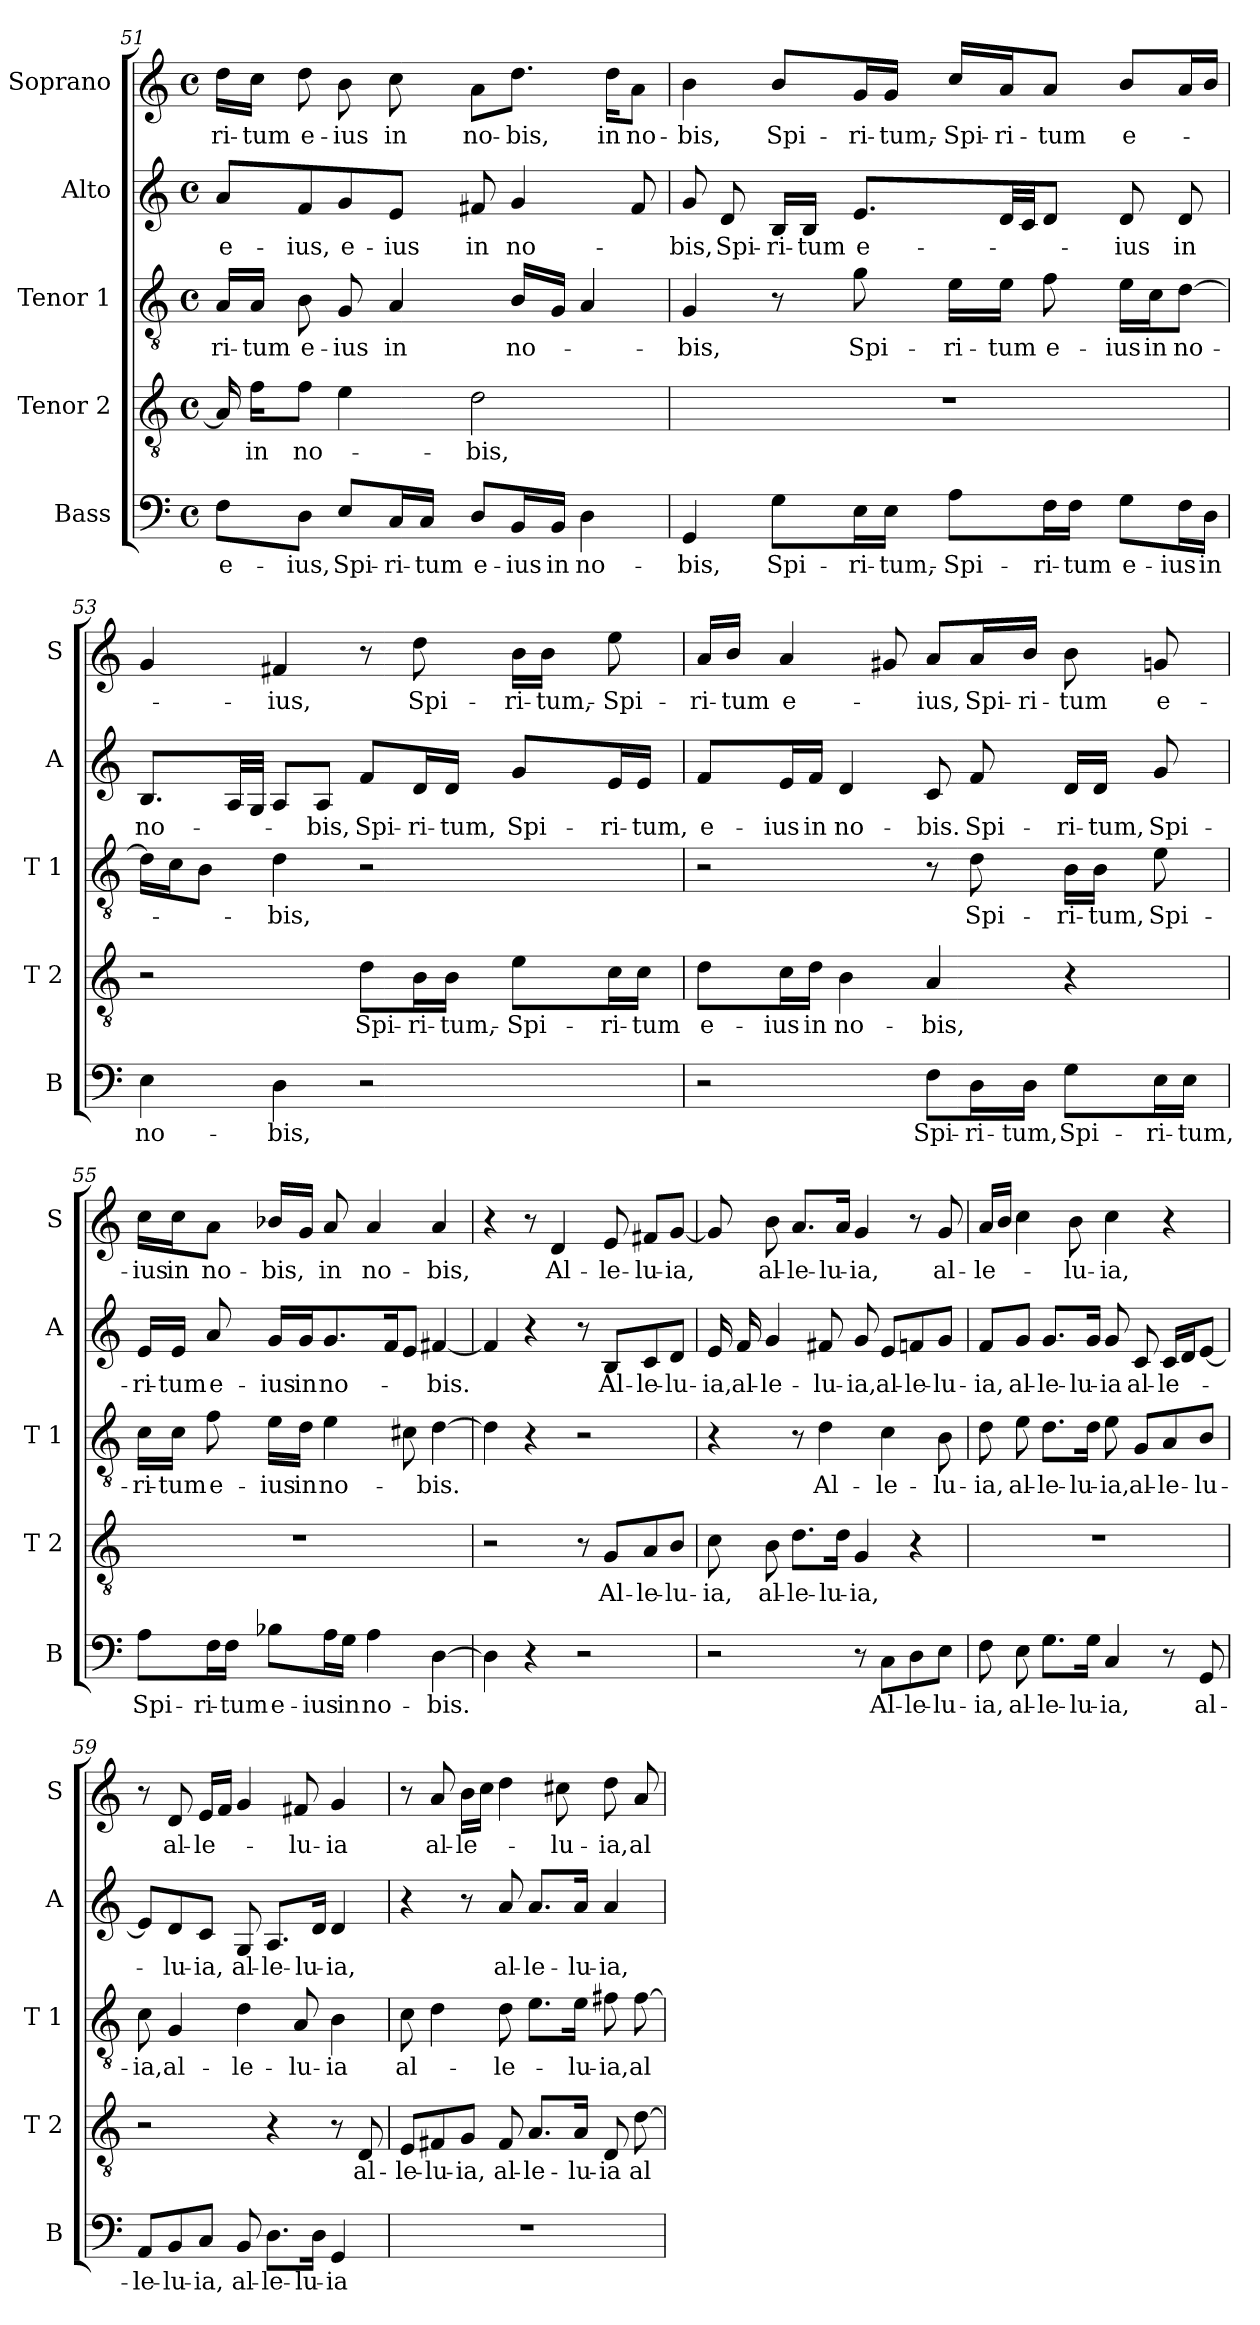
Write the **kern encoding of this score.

**kern	**text	**kern	**text	**kern	**text	**kern	**text	**kern	**text
*part5	*part5	*part4	*part4	*part3	*part3	*part2	*part2	*part1	*part1
*staff5	*staff5	*staff4	*staff4	*staff3	*staff3	*staff2	*staff2	*staff1	*staff1
*I"Bass	*	*I"Tenor 2	*	*I"Tenor 1	*	*I"Alto	*	*I"Soprano	*
*I'B	*	*I'T 2	*	*I'T 1	*	*I'A	*	*I'S	*
*clefF4	*	*clefGv2	*	*clefGv2	*	*clefG2	*	*clefG2	*
*k[]	*	*k[]	*	*k[]	*	*k[]	*	*k[]	*
*C:	*	*C:	*	*C:	*	*C:	*	*C:	*
*M4/4	*	*M4/4	*	*M4/4	*	*M4/4	*	*M4/4	*
*met(c)	*	*met(c)	*	*met(c)	*	*met(c)	*	*met(c)	*
=51	=51	=51	=51	=51	=51	=51	=51	=51	=51
8F\L	e-	16A/]	.	16A/LL	-ri-	8a/L	e-	16dd\LL	-ri-
.	.	16f\KL	in	16A/JJ	-tum	.	.	16cc\JJ	-tum
8D\J	-ius,	8f\J	no-	8B\	e-	8f/	-ius,	8dd\	e-
8E/L	Spi-	4e\	.	8G/	-ius	8g/	e-	8b\	-ius
16C/L	-ri-	.	.	4A/	in	8e/J	-ius	8cc\	in
16C/JJ	-tum	.	.	.	.	.	.	.	.
8D/L	e-	2d\	-bis,	.	.	8f#X/	in	8a\L	no-
16BB/L	-ius	.	.	16B/LL	no-	4g/	no-	8.dd\J	-bis,
16BB/JJ	in	.	.	16G/JJ	.	.	.	.	.
4D\	no-	.	.	4A/	.	.	.	.	.
.	.	.	.	.	.	.	.	16dd\KL	in
.	.	.	.	.	.	8f#/	.	8a\J	no-
!!LO:PB:g=z
=52	=52	=52	=52	=52	=52	=52	=52	=52	=52
4GG/	-bis,	1r	.	4G/	-bis,	8g/	-bis,	4b\	-bis,
.	.	.	.	.	.	8d/	Spi-	.	.
8G\L	Spi-	.	.	8r	.	16B/LL	-ri-	8b/L	Spi-
.	.	.	.	.	.	16B/JJ	-tum	.	.
16E\L	-ri-	.	.	8g\	Spi-	8.e/L	e-	16g/L	-ri-
16E\JJ	-tum,-	.	.	.	.	.	.	16g/JJ	-tum,-
8A\L	-Spi-	.	.	16e\LL	-ri-	.	.	16cc/LL	-Spi-
.	.	.	.	16e\JJ	-tum	32d/LL	.	16a/J	-ri-
.	.	.	.	.	.	32c/JJ	.	.	.
16F\L	-ri-	.	.	8f\	e-	8d/J	.	8a/J	-tum
16F\JJ	-tum	.	.	.	.	.	.	.	.
8G\L	e-	.	.	16e\LL	-ius	8d/	-ius	8b/L	e-
.	.	.	.	16c\J	in	.	.	.	.
16F\L	-ius	.	.	[8d\J	no-	8d/	in	16a/L	.
16D\JJ	in	.	.	.	.	.	.	16b/JJ	.
=53	=53	=53	=53	=53	=53	=53	=53	=53	=53
4E\	no-	2r	.	16d\LL]	.	8.B/L	no-	4g/	.
.	.	.	.	16c\J	.	.	.	.	.
.	.	.	.	8B\J	.	.	.	.	.
.	.	.	.	.	.	32A/LL	.	.	.
.	.	.	.	.	.	32G/JJJ	.	.	.
4D\	-bis,	.	.	4d\	-bis,	8A/L	.	4f#X/	-ius,
.	.	.	.	.	.	8A/J	-bis,	.	.
2r	.	8d\L	Spi-	2r	.	8f/L	Spi-	8r	.
.	.	16B\L	-ri-	.	.	16d/L	-ri-	8dd\	Spi-
.	.	16B\JJ	-tum,-	.	.	16d/JJ	-tum,	.	.
.	.	8e\L	-Spi-	.	.	8g/L	Spi-	16b\LL	-ri-
.	.	.	.	.	.	.	.	16b\JJ	-tum,-
.	.	16c\L	-ri-	.	.	16e/L	-ri-	8ee\	-Spi-
.	.	16c\JJ	-tum	.	.	16e/JJ	-tum,	.	.
!!LO:LB:g=z
=54	=54	=54	=54	=54	=54	=54	=54	=54	=54
2r	.	8d\L	e-	2r	.	8f/L	e-	16a/LL	-ri-
.	.	.	.	.	.	.	.	16b/JJ	-tum
.	.	16c\L	-ius	.	.	16e/L	-ius	4a/	e-
.	.	16d\JJ	in	.	.	16f/JJ	in	.	.
.	.	4B\	no-	.	.	4d/	no-	.	.
.	.	.	.	.	.	.	.	8g#X/	.
8F\L	Spi-	4A/	-bis,	8r	.	8c/	-bis.	8a/L	-ius,
16D\L	-ri-	.	.	8d\	Spi-	8f/	Spi-	16a/L	Spi-
16D\JJ	-tum,	.	.	.	.	.	.	16b/JJ	-ri-
8G\L	Spi-	4r	.	16B\LL	-ri-	16d/LL	-ri-	8b\	-tum
.	.	.	.	16B\JJ	-tum,	16d/JJ	-tum,	.	.
16E\L	-ri-	.	.	8e\	Spi-	8g/	Spi-	8gn/	e-
16E\JJ	-tum,	.	.	.	.	.	.	.	.
=55	=55	=55	=55	=55	=55	=55	=55	=55	=55
8A\L	Spi-	1r	.	16c\LL	-ri-	16e/LL	-ri-	16cc\LL	-ius
.	.	.	.	16c\JJ	-tum	16e/JJ	-tum	16cc\J	in
16F\L	-ri-	.	.	8f\	e-	8a/	e-	8a\J	no-
16F\JJ	-tum	.	.	.	.	.	.	.	.
8B-X\L	e-	.	.	16e\LL	-ius	16g/LL	-ius	16b-X/LL	-bis,
.	.	.	.	16d\JJ	in	16g/J	in	16g/JJ	.
16A\L	-ius	.	.	4e\	no-	8.g/	no-	8a/	in
16G\JJ	in	.	.	.	.	.	.	.	.
4A\	no-	.	.	.	.	.	.	4a/	no-
.	.	.	.	.	.	16f/k	.	.	.
.	.	.	.	8c#X\	.	8e/J	.	.	.
[4D\	-bis.	.	.	[4d\	-bis.	[4f#X/	-bis.	4a/	-bis,
!!LO:PB:g=z
=56	=56	=56	=56	=56	=56	=56	=56	=56	=56
4D\]	.	2r	.	4d\]	.	4f#/]	.	4r	.
4r	.	.	.	4r	.	4r	.	8r	.
.	.	.	.	.	.	.	.	4d/	Al-
2r	.	8r	.	2r	.	8r	.	.	.
.	.	8G/L	Al-	.	.	8B/L	Al-	8e/	-le-
.	.	8A/	-le-	.	.	8c/	-le-	8f#X/L	-lu-
.	.	8B/J	-lu-	.	.	8d/J	-lu-	[8g/J	-ia,
=57	=57	=57	=57	=57	=57	=57	=57	=57	=57
2r	.	8c\	-ia,	4r	.	16e/	-ia,	8g/]	.
.	.	.	.	.	.	16f/	al-	.	.
.	.	8B\	al-	.	.	4g/	-le-	8b\	al-
.	.	8.d\L	-le-	8r	.	.	.	8.a/L	-le-
.	.	.	.	4d\	Al-	8f#X/	-lu-	.	.
.	.	16d\Jk	-lu-	.	.	.	.	16a/Jk	-lu-
8r	.	4G/	-ia,	.	.	8g/	-ia,	4g/	-ia,
8C\L	Al-	.	.	4c\	-le-	8e/L	al-	.	.
8D\	-le-	4r	.	.	.	8fn/	-le-	8r	.
8E\J	-lu-	.	.	8B\	-lu-	8g/J	-lu-	8g/	al-
=58	=58	=58	=58	=58	=58	=58	=58	=58	=58
8F\	-ia,	1r	.	8d\	-ia,	8f/L	-ia,	16a/LL	-le-
.	.	.	.	.	.	.	.	16b/JJ	.
8E\	al-	.	.	8e\	al-	8g/J	al-	4cc\	.
8.G\L	-le-	.	.	8.d\L	-le-	8.g/L	-le-	.	.
.	.	.	.	.	.	.	.	8b\	-lu-
16G\Jk	-lu-	.	.	16d\Jk	-lu-	16g/Jk	-lu-	.	.
4C/	-ia,	.	.	8e\	-ia,	8g/	-ia	4cc\	-ia,
.	.	.	.	8G/L	al-	8c/	al-	.	.
8r	.	.	.	8A/	-le-	16c/LL	-le-	4r	.
.	.	.	.	.	.	16d/J	.	.	.
8GG/	al-	.	.	8B/J	-lu-	[8e/J	.	.	.
!!LO:LB:g=z
=59	=59	=59	=59	=59	=59	=59	=59	=59	=59
8AA/L	-le-	2r	.	8c\	-ia,	8e/L]	.	8r	.
8BB/	-lu-	.	.	4G/	al-	8d/	-lu-	8d/	al-
8C/J	-ia,	.	.	.	.	8c/J	-ia,	16e/LL	-le-
.	.	.	.	.	.	.	.	16f/JJ	.
8BB/	al-	.	.	4d\	-le-	8G/	al-	4g/	.
8.D\L	-le-	4r	.	.	.	8.A/L	-le-	.	.
.	.	.	.	8A/	-lu-	.	.	8f#X/	-lu-
16D\Jk	-lu-	.	.	.	.	16d/Jk	-lu-	.	.
4GG/	-ia	8r	.	4B\	-ia	4d/	-ia,	4g/	-ia
.	.	8D/	al-	.	.	.	.	.	.
=60	=60	=60	=60	=60	=60	=60	=60	=60	=60
1r	.	8E/L	-le-	8c\	al-	4r	.	8r	.
.	.	8F#X/	-lu-	4d\	.	.	.	8a/	al-
.	.	8G/J	-ia,	.	.	8r	.	16b\LL	-le-
.	.	.	.	.	.	.	.	16cc\JJ	.
.	.	8F#/	al-	8d\	-le-	8a/	al-	4dd\	.
.	.	8.A/L	-le-	8.e\L	.	8.a/L	-le-	.	.
.	.	.	.	.	.	.	.	8cc#X\	-lu-
.	.	16A/Jk	-lu-	16e\Jk	-lu-	16a/Jk	-lu-	.	.
.	.	8D/	-ia	8f#X\	-ia,	4a/	-ia,	8dd\	-ia,
.	.	[8d\	al-	[8f#\	al-	.	.	8a/	al-
=	=	=	=	=	=	=	=	=	=
*-	*-	*-	*-	*-	*-	*-	*-	*-	*-
